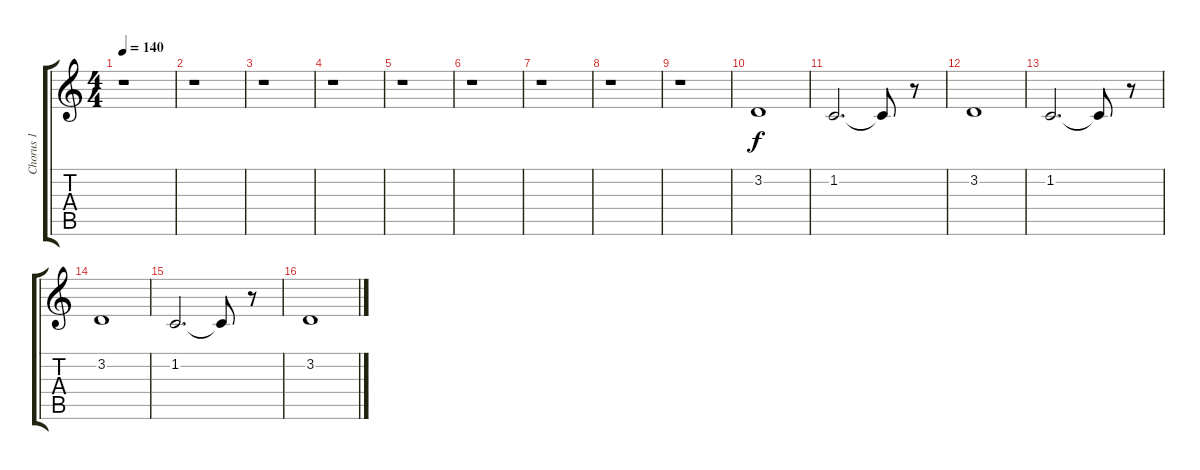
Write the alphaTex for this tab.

\track ("Chorus 1" "Chorus 1") {instrument lead2sawtooth}
\staff {score tabs}
\tuning (E4 B3 G3 D3 A2 E2) {hide}
\ts (4 4)
\tempo 140
\clef g2
\ks c
r.1{dy f} |
r.1 |
r.1 |
r.1 |
r.1 |
r.1 |
r.1 |
r.1 |
r.1 |
3.2.1 |
1.2.2{d} 1.2{t}.8 r.8 |
3.2.1 |
1.2.2{d} 1.2{t}.8 r.8 |
3.2.1 |
1.2.2{d} 1.2{t}.8 r.8 |
3.2.1
